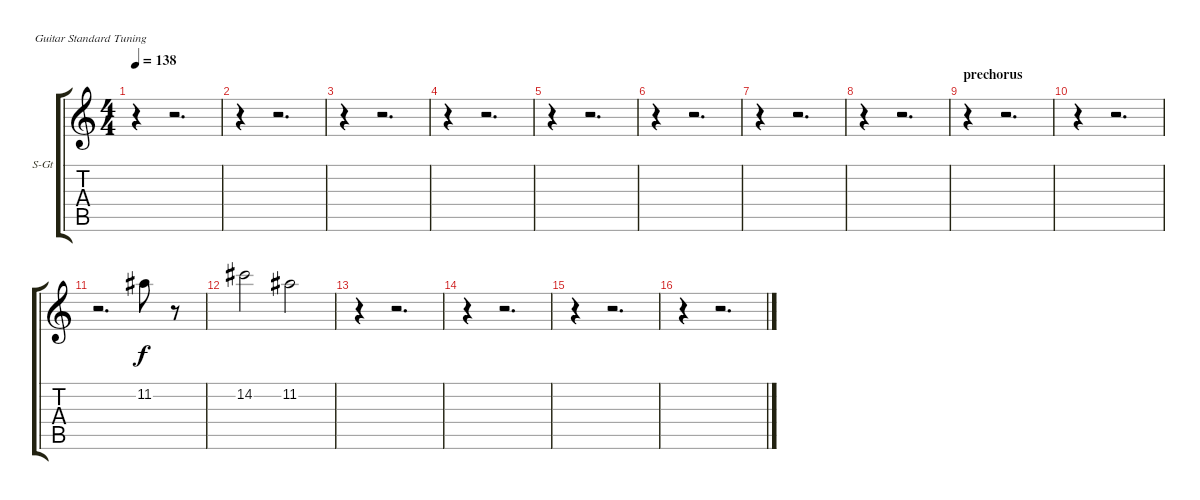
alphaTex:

\bracketExtendMode groupsimilarinstruments
\firstSystemTrackNameOrientation horizontal
\otherSystemsTrackNameOrientation horizontal
\track ("Backing Vox" "S-Gt") {instrument flute}
\staff {score tabs}
\tuning (E4 B3 G3 D3 A2 E2)
\displaytranspose 12
\ts (4 4)
\tempo 138
\clef g2
\ks c
r.4{dy f} r.2{d} |
r.4 r.2{d} |
r.4 r.2{d} |
r.4 r.2{d} |
r.4 r.2{d} |
r.4 r.2{d} |
r.4 r.2{d} |
r.4 r.2{d} |
\section ("" "prechorus")
r.4 r.2{d} |
r.4 r.2{d} |
r.2{d} 11.2.8 r.8 |
14.2.2 11.2.2 |
r.4 r.2{d} |
r.4 r.2{d} |
r.4 r.2{d} |
r.4 r.2{d}
